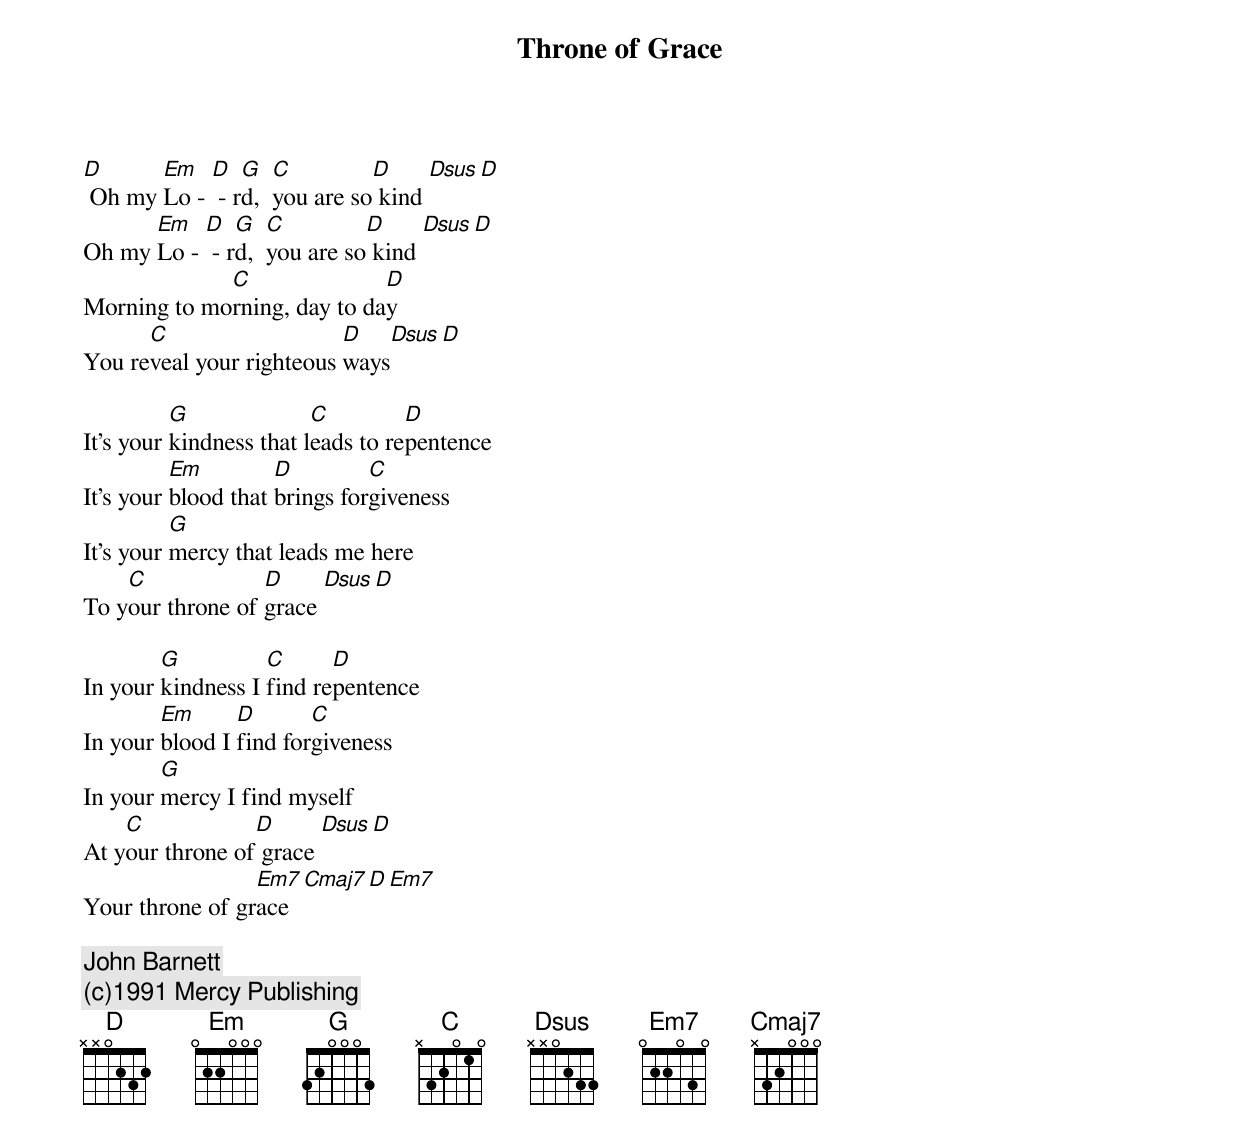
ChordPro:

{t:Throne of Grace}
[D] Oh my [Em]Lo - [D] - r[G]d,  [C]you are so[D] kind [Dsus][D]
Oh my [Em]Lo - [D] - r[G]d,  [C]you are so[D] kind [Dsus][D]
Morning to mo[C]rning, day to da[D]y
You re[C]veal your righteous [D]ways[Dsus][D]

It's your [G]kindness that l[C]eads to re[D]pentence
It's your [Em]blood that [D]brings for[C]giveness
It's your [G]mercy that leads me here
To y[C]our throne of [D]grace [Dsus][D]

In your [G]kindness I [C]find re[D]pentence
In your [Em]blood I [D]find for[C]giveness
In your [G]mercy I find myself
At y[C]our throne of[D] grace [Dsus][D]
Your throne of gr[Em7]ace[Cmaj7][D][Em7]

{c:John Barnett}
{c:(c)1991 Mercy Publishing}
